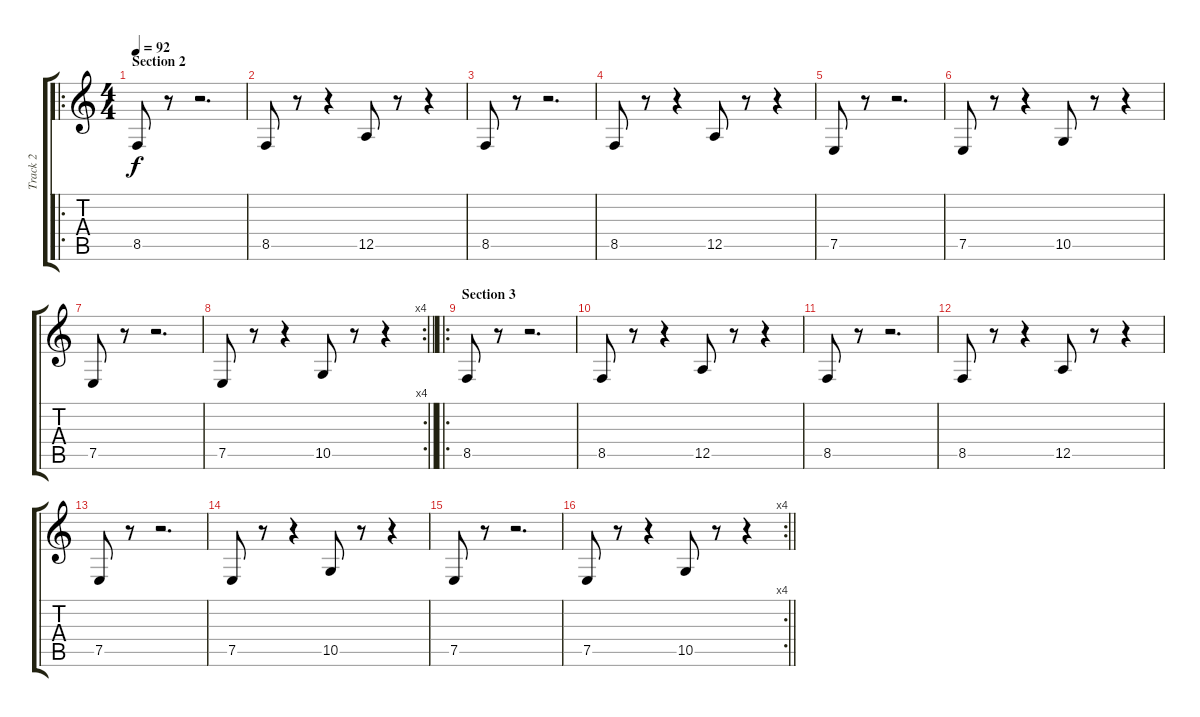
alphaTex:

\track ("Track 2" "Track 2") {instrument pad1newage}
\staff {score tabs}
\tuning (E4 B3 G3 D3 A2 E2) {hide}
\ro
\ts (4 4)
\section ("" "Section 2")
\tempo 92
\clef g2
\ks c
8.5.8{dy f} r.8 r.2{d} |
8.5.8 r.8 r.4 12.5.8 r.8 r.4 |
8.5.8 r.8 r.2{d} |
8.5.8 r.8 r.4 12.5.8 r.8 r.4 |
7.5.8 r.8 r.2{d} |
7.5.8 r.8 r.4 10.5.8 r.8 r.4 |
7.5.8 r.8 r.2{d} |
\rc 4
\barLineRight lightlight
7.5.8 r.8 r.4 10.5.8 r.8 r.4 |
\ro
\section ("" "Section 3")
8.5.8 r.8 r.2{d} |
8.5.8 r.8 r.4 12.5.8 r.8 r.4 |
8.5.8 r.8 r.2{d} |
8.5.8 r.8 r.4 12.5.8 r.8 r.4 |
7.5.8 r.8 r.2{d} |
7.5.8 r.8 r.4 10.5.8 r.8 r.4 |
7.5.8 r.8 r.2{d} |
\rc 4
\barLineRight lightlight
7.5.8 r.8 r.4 10.5.8 r.8 r.4
